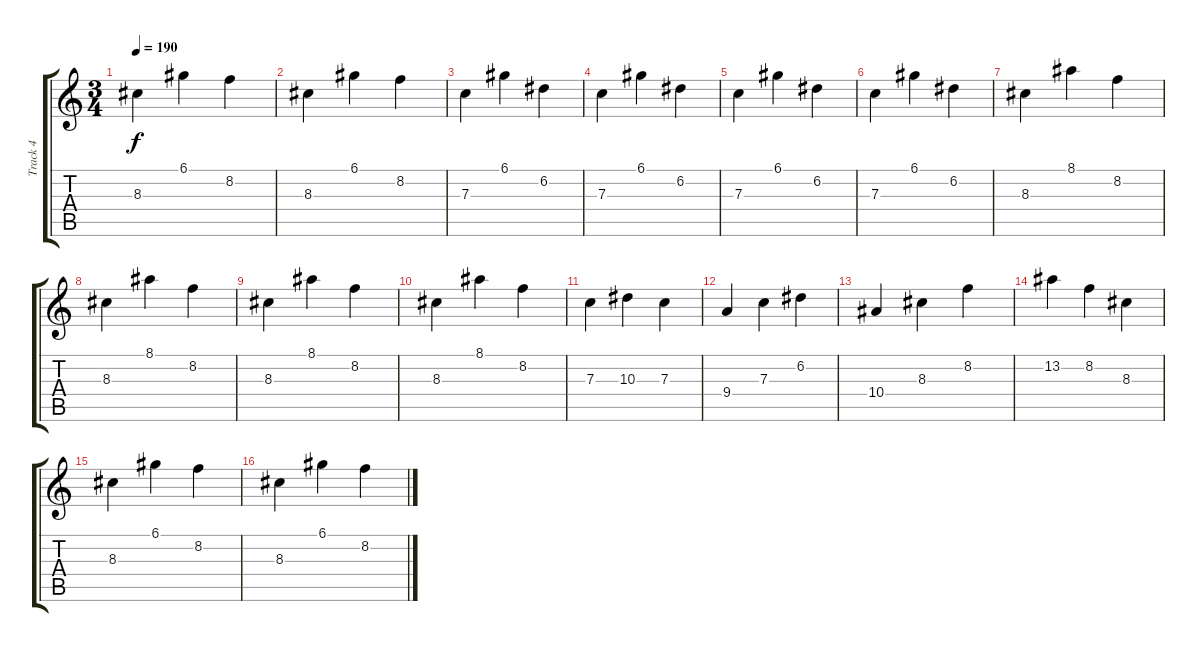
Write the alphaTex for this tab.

\track ("Track 4" "Track 4") {instrument distortionguitar}
\staff {score tabs}
\tuning (D4 A3 F3 C3 G2 C2) {hide}
\ts (3 4)
\tempo 190
\clef g2
\ks c
8.3.4{dy f} 6.1.4 8.2.4 |
8.3.4 6.1.4 8.2.4 |
7.3.4 6.1.4 6.2.4 |
7.3.4 6.1.4 6.2.4 |
7.3.4 6.1.4 6.2.4 |
7.3.4 6.1.4 6.2.4 |
8.3.4 8.1.4 8.2.4 |
8.3.4 8.1.4 8.2.4 |
8.3.4 8.1.4 8.2.4 |
8.3.4 8.1.4 8.2.4 |
7.3.4{volume 11} 10.3.4 7.3.4 |
9.4.4 7.3.4 6.2.4 |
10.4.4 8.3.4 8.2.4 |
13.2.4 8.2.4 8.3.4 |
8.3.4{volume 10} 6.1.4 8.2.4 |
8.3.4 6.1.4 8.2.4
